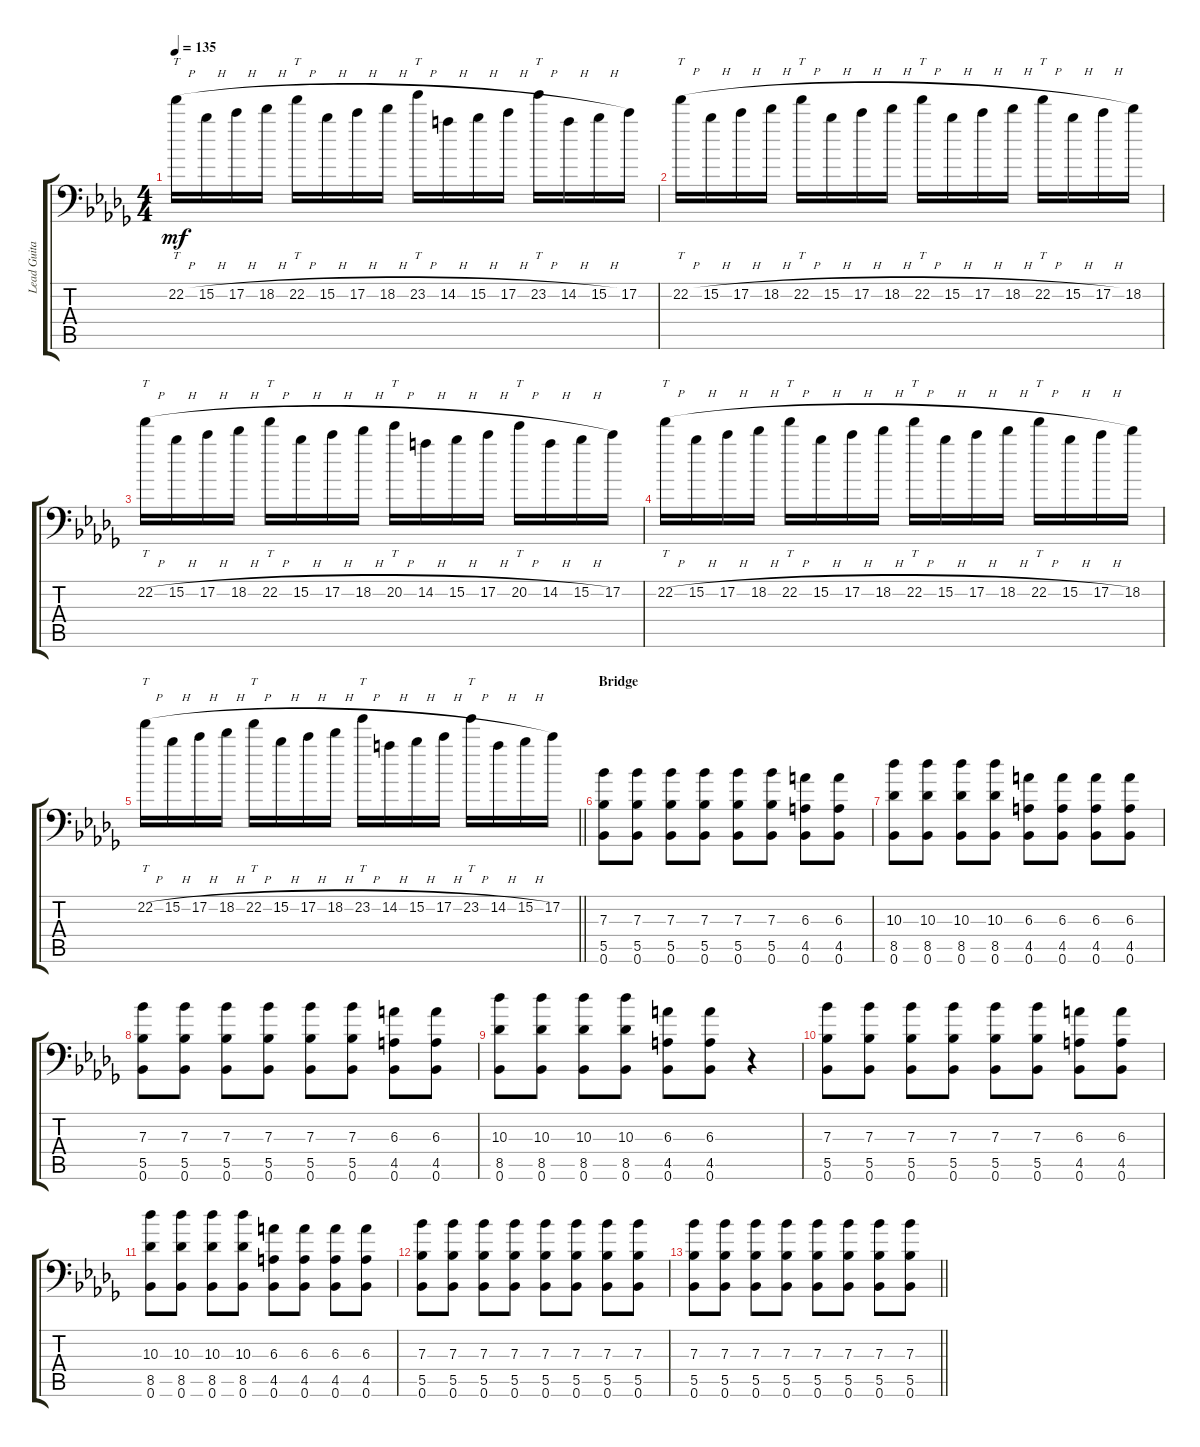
\track ("Lead Guitar" "Lead Guita") {instrument distortionguitar}
\staff {score tabs}
\tuning (C4 G3 Eb3 Bb2 F2 Bb1) {hide}
\ts (4 4)
\tempo 135
\clef f4
\ks bbminor
22.2{h}.16{tt dy mf} 15.2{h}.16 17.2{h}.16 18.2{h}.16 22.2{h}.16{tt} 15.2{h}.16 17.2{h}.16 18.2{h}.16 23.2{h}.16{tt} 14.2{h}.16 15.2{h}.16 17.2{h}.16 23.2{h}.16{tt} 14.2{h}.16 15.2{h}.16 17.2.16 |
22.2{h}.16{tt} 15.2{h}.16 17.2{h}.16 18.2{h}.16 22.2{h}.16{tt} 15.2{h}.16 17.2{h}.16 18.2{h}.16 22.2{h}.16{tt} 15.2{h}.16 17.2{h}.16 18.2{h}.16 22.2{h}.16{tt} 15.2{h}.16 17.2{h}.16 18.2.16 |
22.2{h}.16{tt} 15.2{h}.16 17.2{h}.16 18.2{h}.16 22.2{h}.16{tt} 15.2{h}.16 17.2{h}.16 18.2{h}.16 20.2{h}.16{tt} 14.2{h}.16 15.2{h}.16 17.2{h}.16 20.2{h}.16{tt} 14.2{h}.16 15.2{h}.16 17.2.16 |
22.2{h}.16{tt} 15.2{h}.16 17.2{h}.16 18.2{h}.16 22.2{h}.16{tt} 15.2{h}.16 17.2{h}.16 18.2{h}.16 22.2{h}.16{tt} 15.2{h}.16 17.2{h}.16 18.2{h}.16 22.2{h}.16{tt} 15.2{h}.16 17.2{h}.16 18.2.16 |
\barLineRight lightlight
22.2{h}.16{tt} 15.2{h}.16 17.2{h}.16 18.2{h}.16 22.2{h}.16{tt} 15.2{h}.16 17.2{h}.16 18.2{h}.16 23.2{h}.16{tt} 14.2{h}.16 15.2{h}.16 17.2{h}.16 23.2{h}.16{tt} 14.2{h}.16 15.2{h}.16 17.2.16 |
\section ("" "Bridge")
(7.3 5.5 0.6).8 (7.3 5.5 0.6).8 (7.3 5.5 0.6).8 (7.3 5.5 0.6).8 (7.3 5.5 0.6).8 (7.3 5.5 0.6).8 (6.3 4.5 0.6).8 (6.3 4.5 0.6).8 |
(10.3 8.5 0.6).8 (10.3 8.5 0.6).8 (10.3 8.5 0.6).8 (10.3 8.5 0.6).8 (6.3 4.5 0.6).8 (6.3 4.5 0.6).8 (6.3 4.5 0.6).8 (6.3 4.5 0.6).8 |
(7.3 5.5 0.6).8 (7.3 5.5 0.6).8 (7.3 5.5 0.6).8 (7.3 5.5 0.6).8 (7.3 5.5 0.6).8 (7.3 5.5 0.6).8 (6.3 4.5 0.6).8 (6.3 4.5 0.6).8 |
(10.3 8.5 0.6).8 (10.3 8.5 0.6).8 (10.3 8.5 0.6).8 (10.3 8.5 0.6).8 (6.3 4.5 0.6).8 (6.3 4.5 0.6).8 r.4 |
(7.3 5.5 0.6).8 (7.3 5.5 0.6).8 (7.3 5.5 0.6).8 (7.3 5.5 0.6).8 (7.3 5.5 0.6).8 (7.3 5.5 0.6).8 (6.3 4.5 0.6).8 (6.3 4.5 0.6).8 |
(10.3 8.5 0.6).8 (10.3 8.5 0.6).8 (10.3 8.5 0.6).8 (10.3 8.5 0.6).8 (6.3 4.5 0.6).8 (6.3 4.5 0.6).8 (6.3 4.5 0.6).8 (6.3 4.5 0.6).8 |
(7.3 5.5 0.6).8 (7.3 5.5 0.6).8 (7.3 5.5 0.6).8 (7.3 5.5 0.6).8 (7.3 5.5 0.6).8 (7.3 5.5 0.6).8 (7.3 5.5 0.6).8 (7.3 5.5 0.6).8 |
\barLineRight lightlight
(7.3 5.5 0.6).8 (7.3 5.5 0.6).8 (7.3 5.5 0.6).8 (7.3 5.5 0.6).8 (7.3 5.5 0.6).8 (7.3 5.5 0.6).8 (7.3 5.5 0.6).8 (7.3 5.5 0.6).8
